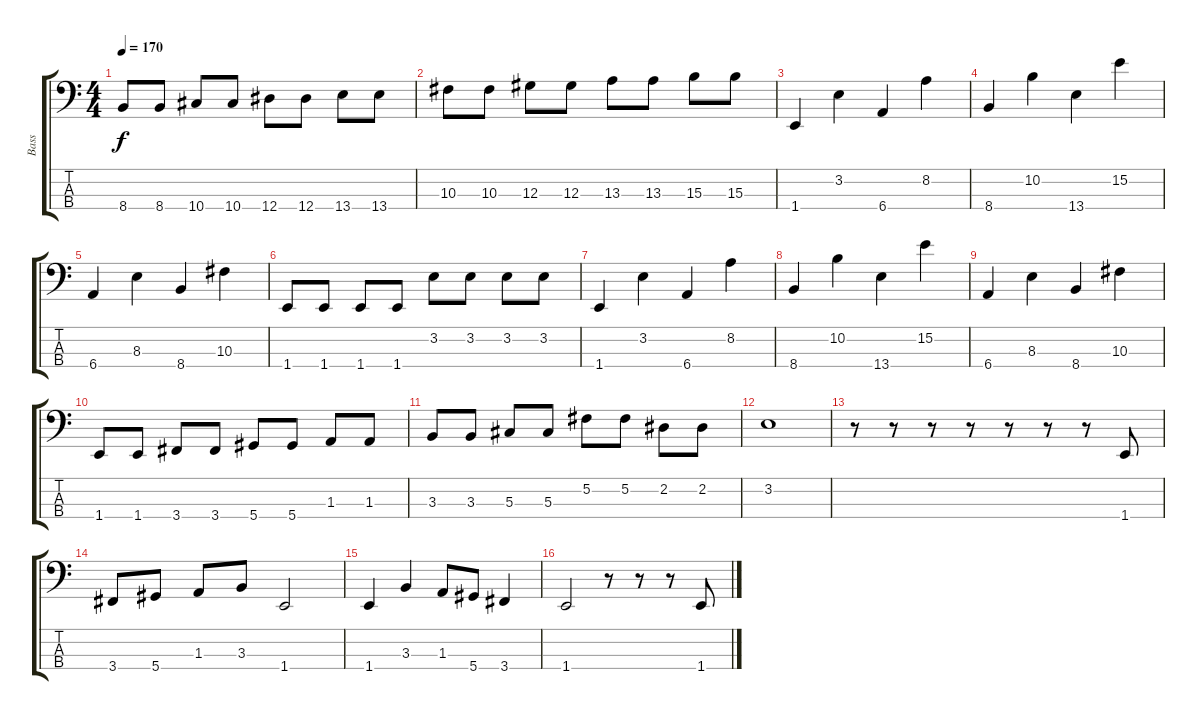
\track ("Bass" "Bass") {instrument electricbassfinger}
\staff {score tabs}
\tuning (Gb2 Db2 Ab1 Eb1) {hide}
\ts (4 4)
\tempo 170
\clef f4
\ks c
8.4.8{dy f} 8.4.8 10.4.8 10.4.8 12.4.8 12.4.8 13.4.8 13.4.8 |
10.3.8 10.3.8 12.3.8 12.3.8 13.3.8 13.3.8 15.3.8 15.3.8 |
1.4.4 3.2.4 6.4.4 8.2.4 |
8.4.4 10.2.4 13.4.4 15.2.4 |
6.4.4 8.3.4 8.4.4 10.3.4 |
1.4.8 1.4.8 1.4.8 1.4.8 3.2.8 3.2.8 3.2.8 3.2.8 |
1.4.4 3.2.4 6.4.4 8.2.4 |
8.4.4 10.2.4 13.4.4 15.2.4 |
6.4.4 8.3.4 8.4.4 10.3.4 |
1.4.8 1.4.8 3.4.8 3.4.8 5.4.8 5.4.8 1.3.8 1.3.8 |
3.3.8 3.3.8 5.3.8 5.3.8 5.2.8 5.2.8 2.2.8 2.2.8 |
3.2.1 |
r.8 r.8 r.8 r.8 r.8 r.8 r.8 1.4.8 |
3.4.8 5.4.8 1.3.8 3.3.8 1.4.2 |
1.4.4 3.3.4 1.3.8 5.4.8 3.4.4 |
1.4.2 r.8 r.8 r.8 1.4.8
